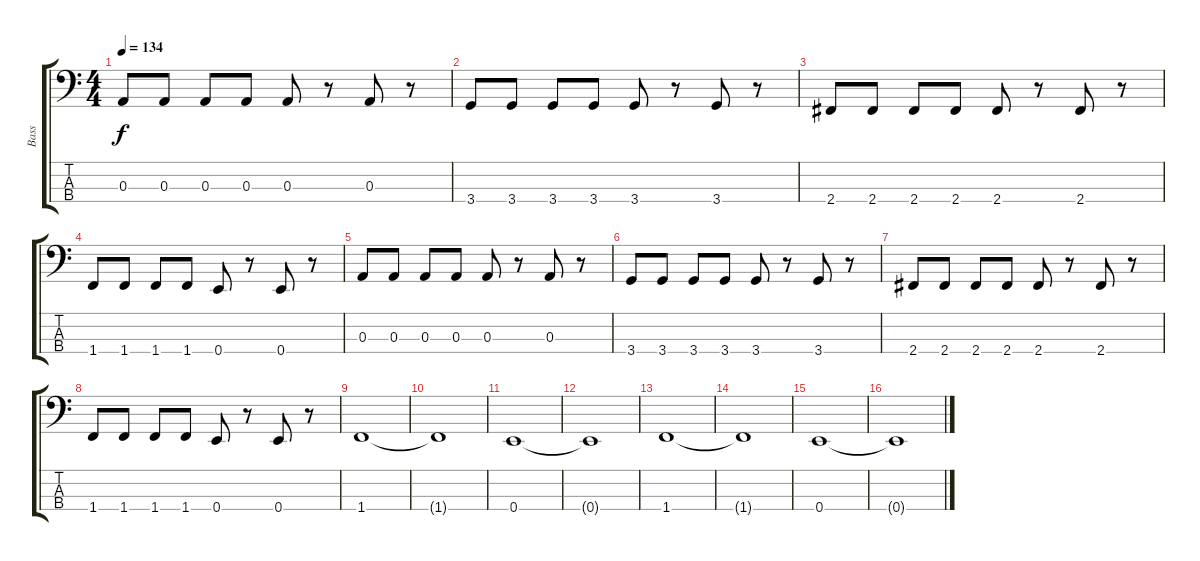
\track ("Bass" "Bass") {instrument acousticguitarsteel}
\staff {score tabs}
\tuning (G2 D2 A1 E1) {hide}
\ts (4 4)
\tempo 134
\clef f4
\ks c
0.3.8{dy f} 0.3.8 0.3.8 0.3.8 0.3.8 r.8 0.3.8 r.8 |
3.4.8 3.4.8 3.4.8 3.4.8 3.4.8 r.8 3.4.8 r.8 |
2.4.8 2.4.8 2.4.8 2.4.8 2.4.8 r.8 2.4.8 r.8 |
1.4.8 1.4.8 1.4.8 1.4.8 0.4.8 r.8 0.4.8 r.8 |
0.3.8 0.3.8 0.3.8 0.3.8 0.3.8 r.8 0.3.8 r.8 |
3.4.8 3.4.8 3.4.8 3.4.8 3.4.8 r.8 3.4.8 r.8 |
2.4.8 2.4.8 2.4.8 2.4.8 2.4.8 r.8 2.4.8 r.8 |
1.4.8 1.4.8 1.4.8 1.4.8 0.4.8 r.8 0.4.8 r.8 |
1.4.1 |
1.4{t}.1 |
0.4.1 |
0.4{t}.1 |
1.4.1 |
1.4{t}.1 |
0.4.1 |
0.4{t}.1
